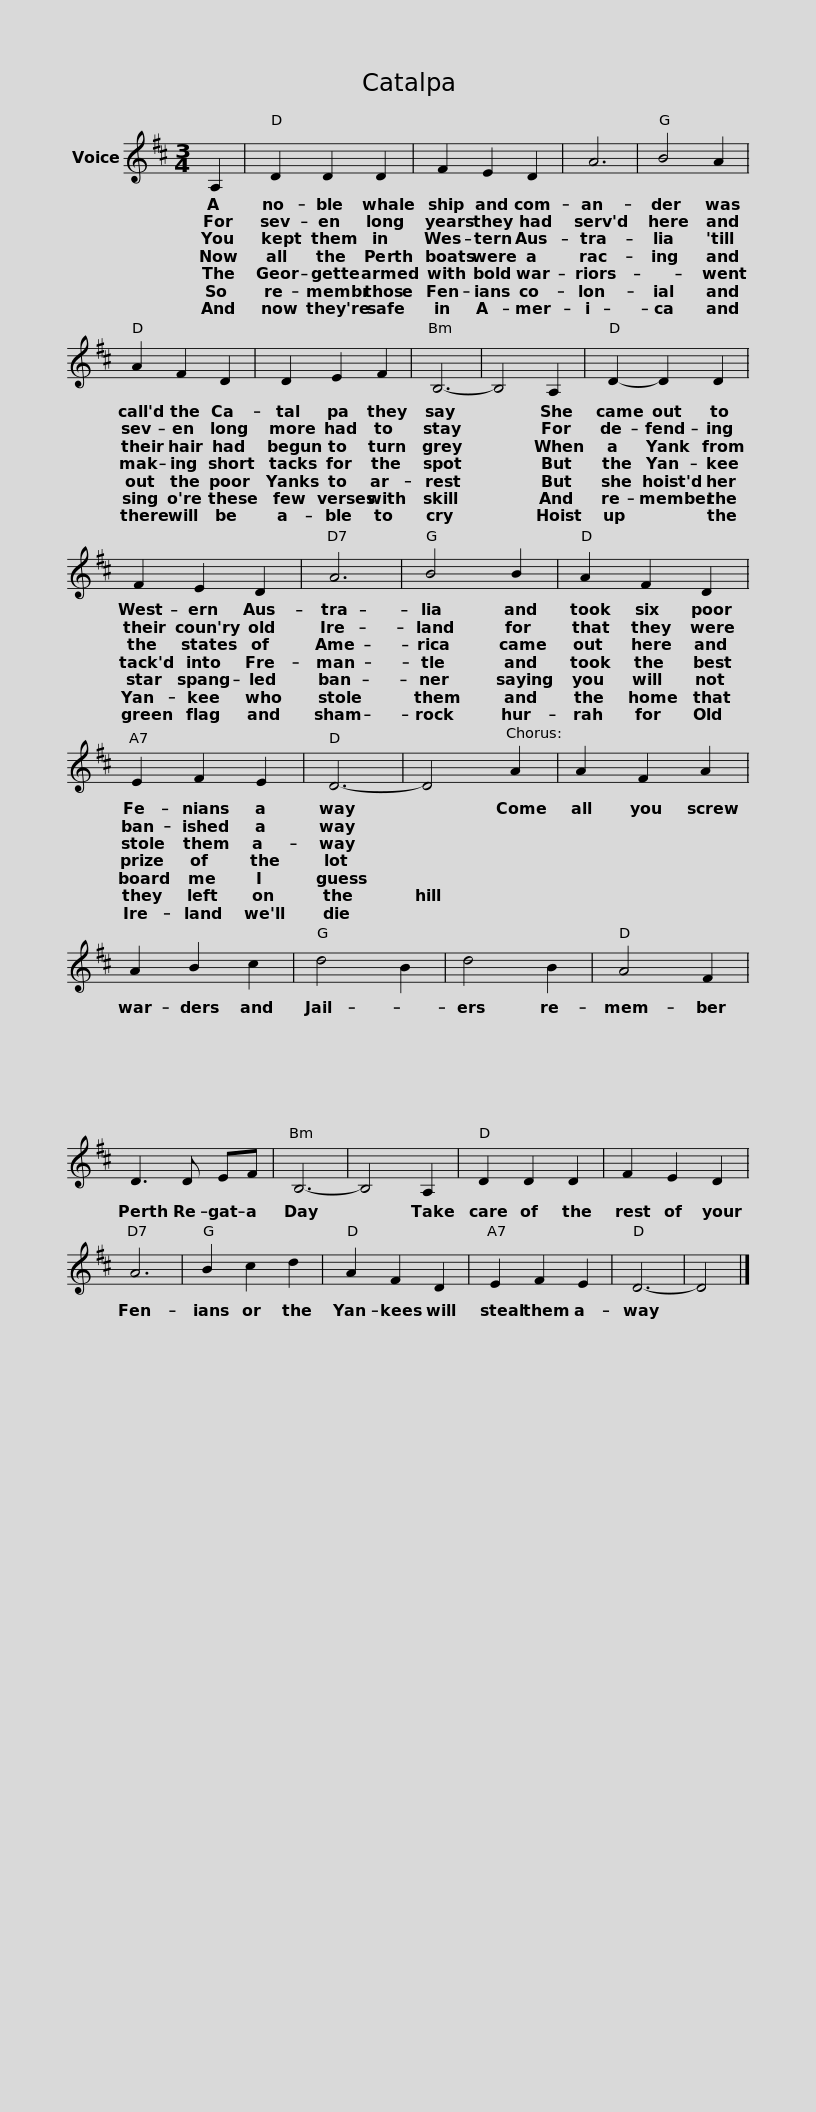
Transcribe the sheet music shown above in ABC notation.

X:1
L:1/8
M:3/4
I:linebreak $
K:D
V:1 treble
V:1
 A,2 | D2 D2 D2 | F2 E2 D2 | A6 | B4 A2 | %5
 A2 F2 D2 | D2 E2 F2 |$ B,6- | B,4 A,2 | D2- D2 D2 | %10
 F2 E2 D2 | A6 | B4 B2 | A2 F2 D2 |$ E2 F2 E2 | %15
 D6- | D4 A2 | A2 F2 A2 | A2 B2 c2 | d4 B2 | %20
 d4 B2 | A4 F2 | D3 D EF |$ B,6- | B,4 A,2 | %25
 D2 D2 D2 | F2 E2 D2 | A6 | B2 c2 d2 | A2 F2 D2 | %30
 E2 F2 E2 | D6- | D4 |] %33
